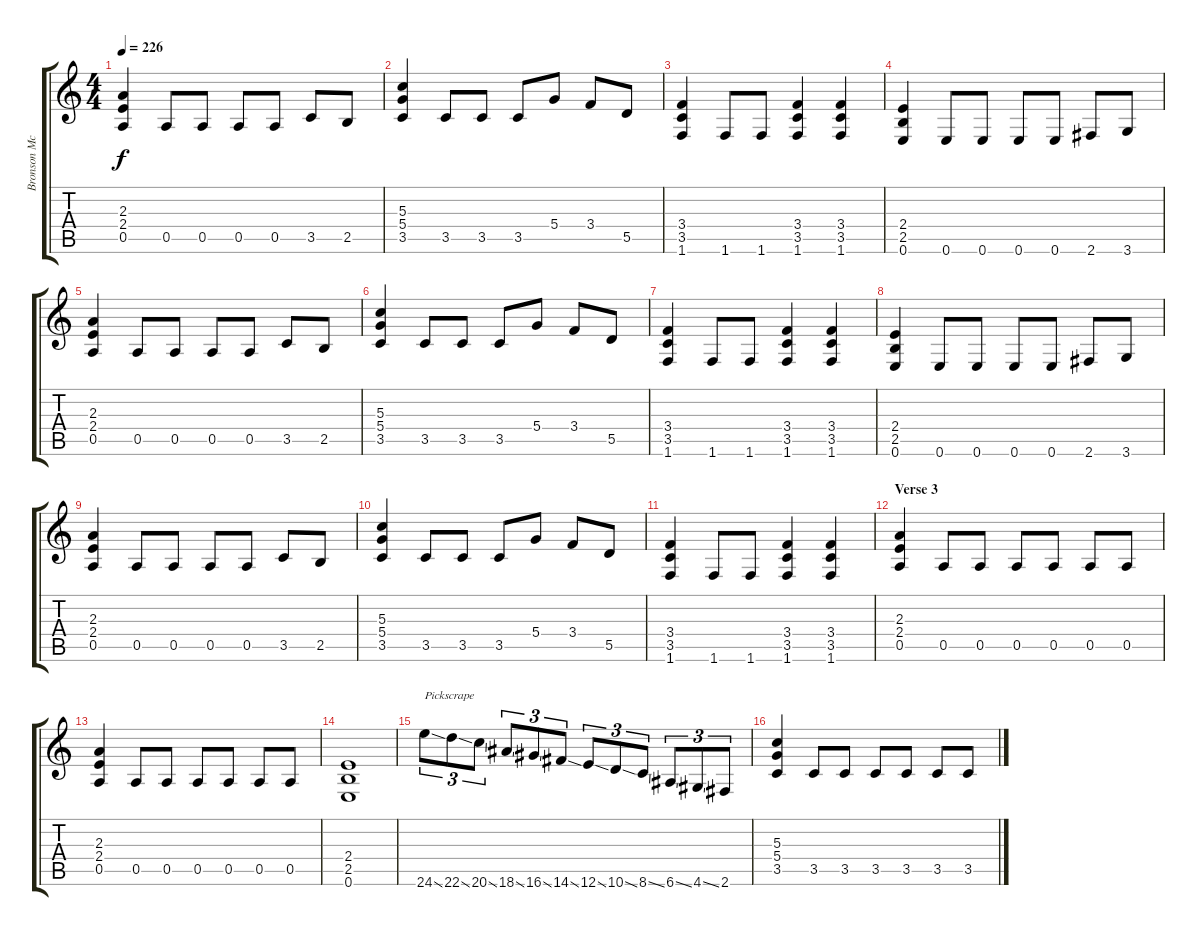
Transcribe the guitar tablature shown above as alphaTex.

\track ("Bronson McDowall (Guitar)" "Bronson Mc") {instrument overdrivenguitar}
\staff {score tabs}
\tuning (E4 B3 G3 D3 A2 E2) {hide}
\ts (4 4)
\tempo 226
\clef g2
\ks c
(2.3 2.4 0.5).4{dy f} 0.5.8 0.5.8 0.5.8 0.5.8 3.5.8 2.5.8 |
(5.3 5.4 3.5).4 3.5.8 3.5.8 3.5.8 5.4.8 3.4.8 5.5.8 |
(3.4 3.5 1.6).4 1.6.8 1.6.8 (3.4 3.5 1.6).4 (3.4 3.5 1.6).4 |
(2.4 2.5 0.6).4 0.6.8 0.6.8 0.6.8 0.6.8 2.6.8 3.6.8 |
(2.3 2.4 0.5).4 0.5.8 0.5.8 0.5.8 0.5.8 3.5.8 2.5.8 |
(5.3 5.4 3.5).4 3.5.8 3.5.8 3.5.8 5.4.8 3.4.8 5.5.8 |
(3.4 3.5 1.6).4 1.6.8 1.6.8 (3.4 3.5 1.6).4 (3.4 3.5 1.6).4 |
(2.4 2.5 0.6).4 0.6.8 0.6.8 0.6.8 0.6.8 2.6.8 3.6.8 |
(2.3 2.4 0.5).4 0.5.8 0.5.8 0.5.8 0.5.8 3.5.8 2.5.8 |
(5.3 5.4 3.5).4 3.5.8 3.5.8 3.5.8 5.4.8 3.4.8 5.5.8 |
(3.4 3.5 1.6).4 1.6.8 1.6.8 (3.4 3.5 1.6).4 (3.4 3.5 1.6).4 |
\section ("" "Verse 3")
(2.3 2.4 0.5).4 0.5.8 0.5.8 0.5.8 0.5.8 0.5.8 0.5.8 |
(2.3 2.4 0.5).4 0.5.8 0.5.8 0.5.8 0.5.8 0.5.8 0.5.8 |
(2.4 2.5 0.6).1 |
24.6{ss}.8{tu (3 2) txt "Pickscrape"} 22.6{ss}.8{tu (3 2)} 20.6{ss}.8{tu (3 2)} 18.6{ss}.8{tu (3 2)} 16.6{ss}.8{tu (3 2)} 14.6{ss}.8{tu (3 2)} 12.6{ss}.8{tu (3 2)} 10.6{ss}.8{tu (3 2)} 8.6{ss}.8{tu (3 2)} 6.6{ss}.8{tu (3 2)} 4.6{ss}.8{tu (3 2)} 2.6.8{tu (3 2)} |
(5.3 5.4 3.5).4 3.5.8 3.5.8 3.5.8 3.5.8 3.5.8 3.5.8
